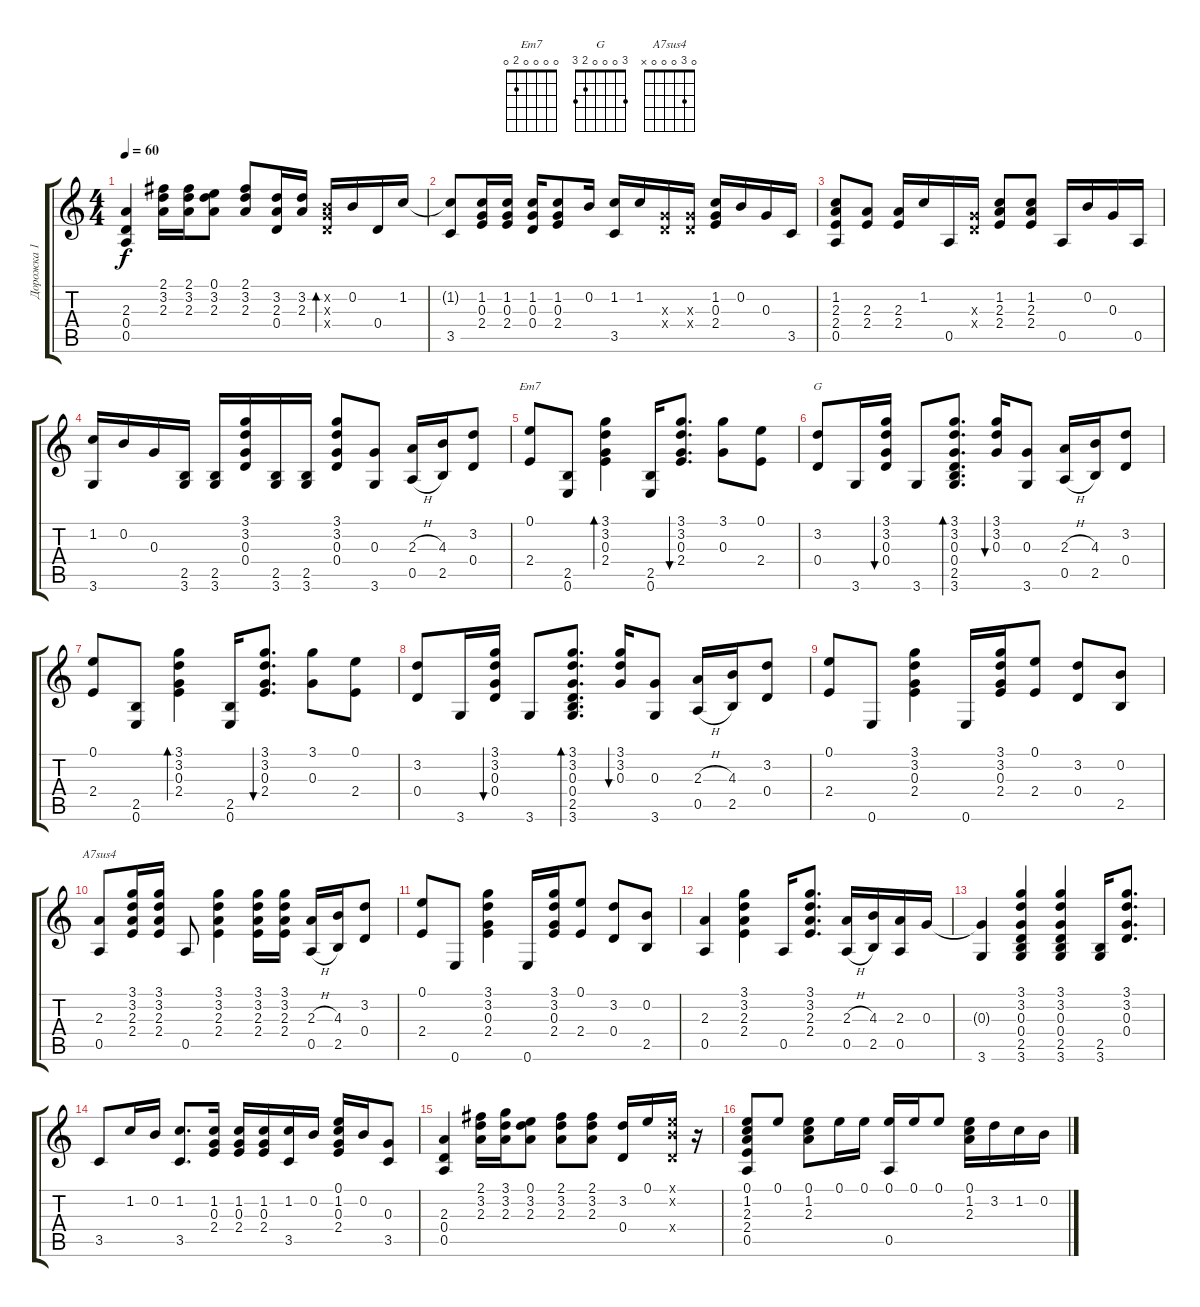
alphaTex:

\track ("Дорожка 1" "Дорожка 1") {instrument acousticguitarsteel}
\staff {score tabs}
\tuning (E4 B3 G3 D3 A2 E2) {hide}
\chord ("Em7" 0 0 0 0 2 0)
\chord ("G" 3 0 0 0 2 3)
\chord ("A7sus4" 0 3 0 0 0 x)
\ts (4 4)
\tempo 60
\clef g2
\ks c
(2.3 0.4 0.5).4{dy f} (2.1 3.2 2.3).16 (2.1 3.2 2.3).16 (0.1 3.2 2.3).8 (2.1 3.2 2.3).8 (3.2 2.3 0.4).16 (3.2 2.3).16 (0.2{x} 0.3{x} 0.4{x}).16{bd 60} 0.2.16 0.4.16 1.2.16 |
(1.2{t} 3.5).8 (1.2 0.3 2.4).16 (1.2 0.3 2.4).16 (1.2 0.3 0.4).16 (1.2 0.3 2.4).8 0.2.16 (1.2 3.5).16 1.2.16 (0.3{x} 0.4{x}).16 (0.3{x} 0.4{x}).16 (1.2 0.3 2.4).16 0.2.16 0.3.16 3.5.16 |
(1.2 2.3 2.4 0.5).8 (2.3 2.4).8 (2.3 2.4).16 1.2.16 0.5.16 (0.3{x} 0.4{x}).16 (1.2 2.3 2.4).8 (1.2 2.3 2.4).8 0.5.16 0.2.16 0.3.16 0.5.16 |
(1.2 3.6).16 0.2.16 0.3.16 (2.5 3.6).16 (2.5 3.6).16 (3.1 3.2 0.3 0.4).16 (2.5 3.6).16 (2.5 3.6).16 (3.1 3.2 0.3 0.4).8 (0.3 3.6).8 (2.3{h} 0.5{h}).16 (4.3 2.5).16 (3.2 0.4).8 |
(0.1 2.4).8{ch "Em7"} (2.5 0.6).8 (3.1 3.2 0.3 2.4).4{bd 60} (2.5 0.6).16 (3.1 3.2 0.3 2.4).8{d bu 60} (3.1 0.3).8 (0.1 2.4).8 |
(3.2 0.4).8{ch "G"} 3.6.16 (3.1 3.2 0.3 0.4).16{bu 60} 3.6.8 (3.1 3.2 0.3 0.4 2.5 3.6).8{d bd 60} (3.1 3.2 0.3).16{bu 60} (0.3 3.6).8 (2.3{h} 0.5{h}).16 (4.3 2.5).16 (3.2 0.4).8 |
(0.1 2.4).8 (2.5 0.6).8 (3.1 3.2 0.3 2.4).4{bd 60} (2.5 0.6).16 (3.1 3.2 0.3 2.4).8{d bu 60} (3.1 0.3).8 (0.1 2.4).8 |
(3.2 0.4).8 3.6.16 (3.1 3.2 0.3 0.4).16{bu 60} 3.6.8 (3.1 3.2 0.3 0.4 2.5 3.6).8{d bd 60} (3.1 3.2 0.3).16{bu 60} (0.3 3.6).8 (2.3{h} 0.5{h}).16 (4.3 2.5).16 (3.2 0.4).8 |
(0.1 2.4).8 0.6.8 (3.1 3.2 0.3 2.4).4 0.6.16 (3.1 3.2 0.3 2.4).16 (0.1 2.4).8 (3.2 0.4).8 (0.2 2.5).8 |
(2.3 0.5).8{ch "A7sus4"} (3.1 3.2 2.3 2.4).16 (3.1 3.2 2.3 2.4).16 0.5.8 (3.1 3.2 2.3 2.4).4 (3.1 3.2 2.3 2.4).16 (3.1 3.2 2.3 2.4).16 (2.3{h} 0.5{h}).16 (4.3 2.5).16 (3.2 0.4).8 |
(0.1 2.4).8 0.6.8 (3.1 3.2 0.3 2.4).4 0.6.16 (3.1 3.2 0.3 2.4).16 (0.1 2.4).8 (3.2 0.4).8 (0.2 2.5).8 |
(2.3 0.5).4 (3.1 3.2 2.3 2.4).4 0.5.16 (3.1 3.2 2.3 2.4).8{d} (2.3{h} 0.5{h}).16 (4.3 2.5).16 (2.3 0.5).16 0.3.16 |
(0.3{t} 3.6).4 (3.1 3.2 0.3 0.4 2.5 3.6).4 (3.1 3.2 0.3 0.4 2.5 3.6).4 (2.5 3.6).16 (3.1 3.2 0.3 0.4).8{d} |
3.5.8 1.2.16 0.2.16 (1.2 3.5).8{d} (1.2 0.3 2.4).16 (1.2 0.3 2.4).16 (1.2 0.3 2.4).16 (1.2 3.5).16 0.2.16 (0.1 1.2 0.3 2.4).16 0.2.16 (0.3 3.5).8 |
(2.3 0.4 0.5).4 (2.1 3.2 2.3).16 (3.1 3.2 2.3).16 (0.1 3.2 2.3).8 (2.1 3.2 2.3).8 (2.1 3.2 2.3).8 (3.2 0.4).16 0.1.16 (0.1{x} 0.2{x} 0.4{x}).16 r.16 |
(0.1 1.2 2.3 2.4 0.5).8 0.1.8 (0.1 1.2 2.3).8 0.1.16 0.1.16 (0.1 0.5).16 0.1.16 0.1.8 (0.1 1.2 2.3).16 3.2.16 1.2.16 0.2.16
